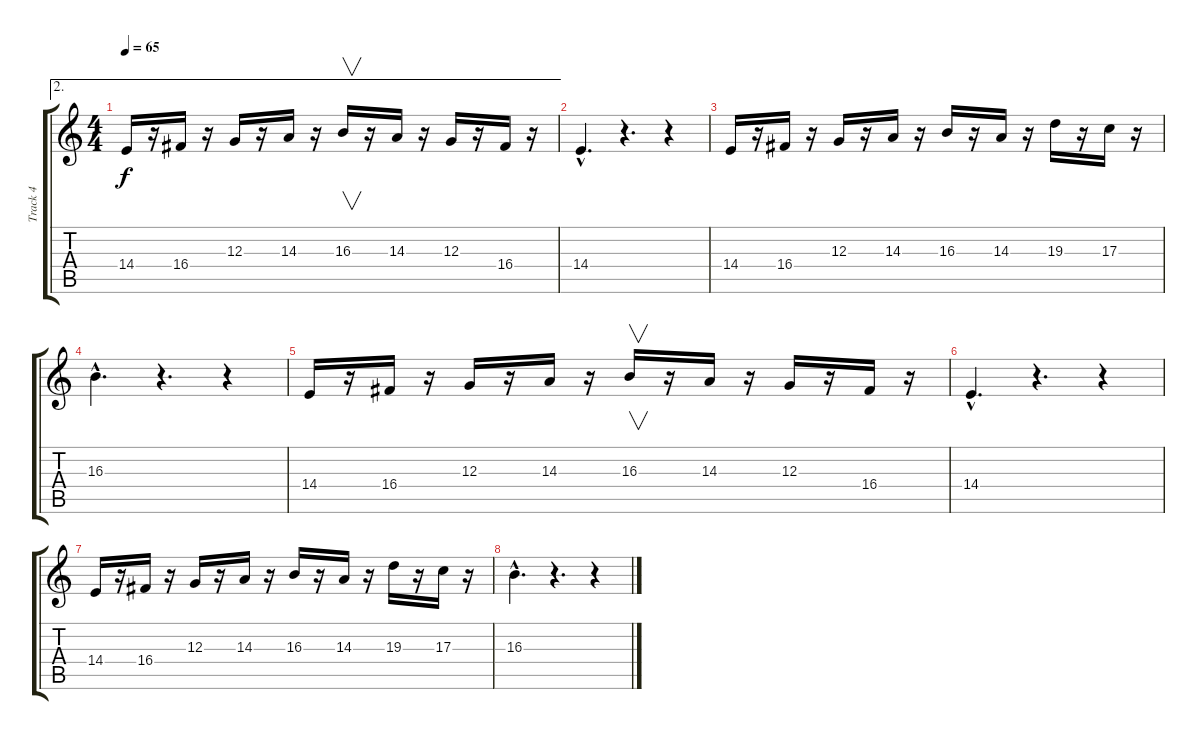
\track ("Track 4" "Track 4") {instrument violin}
\staff {score tabs}
\tuning (E4 B3 G3 D3 A2 E2) {hide}
\ae 2
\ts (4 4)
\tempo 65
\clef g2
\ks c
14.4.16{dy f volume 13} r.16 16.4.16 r.16 12.3.16 r.16 14.3.16 r.16 16.3.16{v} r.16 14.3.16 r.16 12.3.16 r.16 16.4.16 r.16 |
14.4{hac}.4{d volume 0} r.4{d} r.4 |
14.4.16{volume 13} r.16 16.4.16 r.16 12.3.16 r.16 14.3.16 r.16 16.3.16 r.16 14.3.16 r.16 19.3.16 r.16 17.3.16 r.16 |
16.3{hac}.4{d volume 0} r.4{d} r.4 |
14.4.16{volume 13} r.16 16.4.16 r.16 12.3.16 r.16 14.3.16 r.16 16.3.16{v} r.16 14.3.16 r.16 12.3.16 r.16 16.4.16 r.16 |
14.4{hac}.4{d volume 0} r.4{d} r.4 |
14.4.16{volume 13} r.16 16.4.16 r.16 12.3.16 r.16 14.3.16 r.16 16.3.16 r.16 14.3.16 r.16 19.3.16 r.16 17.3.16 r.16 |
16.3{hac}.4{d volume 0} r.4{d} r.4
